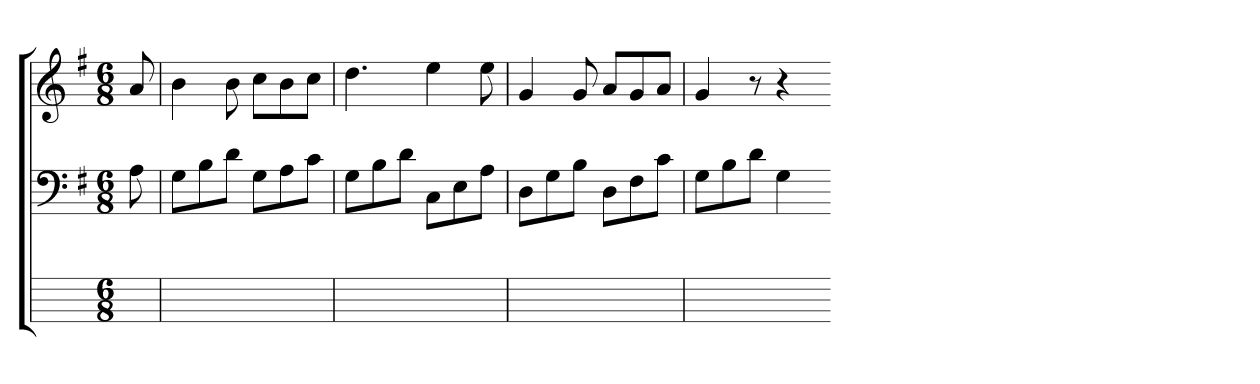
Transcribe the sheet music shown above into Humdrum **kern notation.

**kern	**kern	**kern
*part3	*part2	*part1
*staff3	*staff2	*staff1
*	*clefF4	*clefG2
*	*k[f#]	*k[f#]
*	*G:	*G:
*M6/8	*M6/8	*M6/8
=	=	=
8ryy	8A	8a
=	=	=
2.ryy	8GL	4b
.	8B	.
.	8dJ	8b
.	8GL	8ccL
.	8A	8b
.	8cJ	8ccJ
=	=	=
2.ryy	8GL	4.dd
.	8B	.
.	8dJ	.
.	8CL	4ee
.	8E	.
.	8AJ	8ee
=	=	=
2.ryy	8DL	4g
.	8G	.
.	8BJ	8g
.	8DL	8aL
.	8F#	8g
.	8cJ	8aJ
=	=	=
2ryy	8GL	4g
.	8B	.
.	8dJ	8r
.	4G	4r
8ryy	.	.
=-	=-	=-
*-	*-	*-
